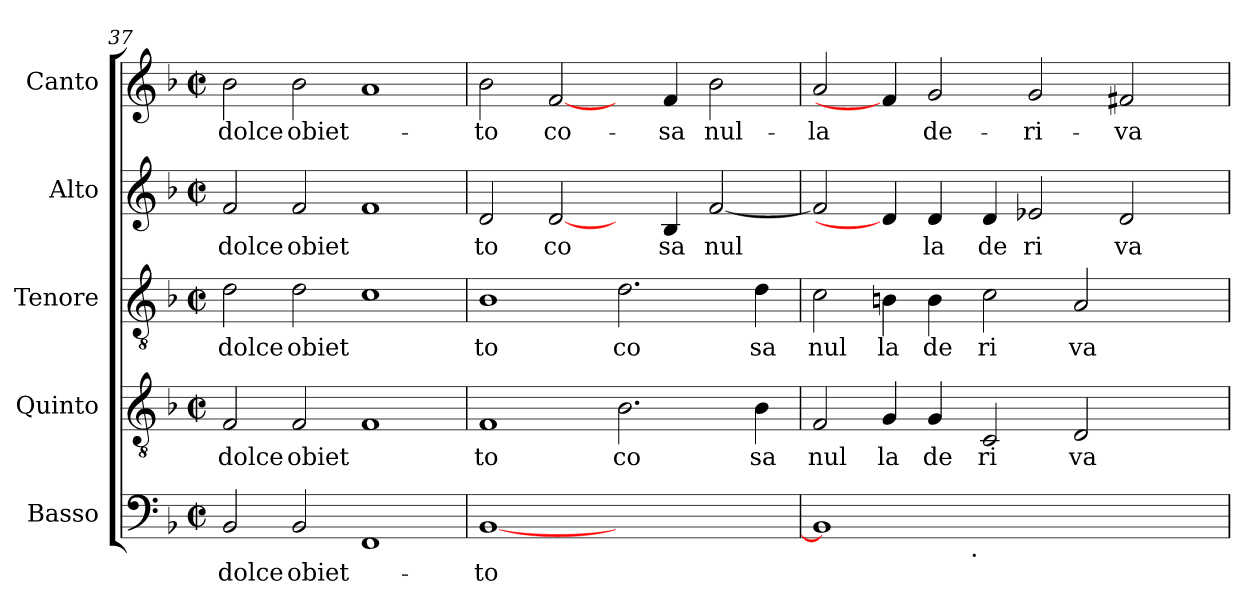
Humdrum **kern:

**kern	**text	**kern	**text	**kern	**text	**kern	**text	**kern	**text
*part5	*part5	*part4	*part4	*part3	*part3	*part2	*part2	*part1	*part1
*staff5	*staff5	*staff4	*staff4	*staff3	*staff3	*staff2	*staff2	*staff1	*staff1
*I"Basso	*	*I"Quinto	*	*I"Tenore	*	*I"Alto	*	*I"Canto	*
*clefF4	*	*clefGv2	*	*clefGv2	*	*clefG2	*	*clefG2	*
*k[b-]	*	*k[b-]	*	*k[b-]	*	*k[b-]	*	*k[b-]	*
*F:	*	*F:	*	*F:	*	*F:	*	*F:	*
*M2/2	*	*M2/2	*	*M2/2	*	*M2/2	*	*M2/2	*
*met(c|)	*	*met(c|)	*	*met(c|)	*	*met(c|)	*	*met(c|)	*
=37	=37	=37	=37	=37	=37	=37	=37	=37	=37
!	!LO:LY:b:cj	!	!LO:LY:b:cj	!	!LO:LY:b:cj	!	!LO:LY:b:cj	!	!LO:LY:b:cj
2BB-/	dolce	2F/	dolce	2d\	dolce	2f/	dolce	2b-\	dolce
!	!LO:LY:b	!	!LO:LY:b	!	!LO:LY:b	!	!LO:LY:b	!	!LO:LY:b
2BB-/	obiet-	2F/	obiet	2d\	obiet	2f/	obiet	2b-\	obiet-
1FF	.	1F	.	1c	.	1f	.	1a	.
=38	=38	=38	=38	=38	=38	=38	=38	=38	=38
!	!LO:LY:b:cj	!	!LO:LY:b:cj	!	!LO:LY:b:cj	!	!LO:LY:b:cj	!	!LO:LY:b:cj
[1BB-	-to	1F	to	1B-	to	2d/	to	2b-\	-to
!	!	!	!	!	!	!	!LO:LY:b:cj	!	!LO:LY:b:cj
.	.	.	.	.	.	[2d/	co	[2f/	co-
!	!	!	!LO:LY:b:cj	!	!LO:LY:b:cj	!	!	!	!
1ryy	.	2.B-\	co	2.d\	co	4ryy	.	4ryy	.
!	!	!	!	!	!	!	!LO:LY:b:cj	!	!LO:LY:b:cj
.	.	.	.	.	.	4B-/	sa	4f/	-sa
!	!	!	!	!	!	!	!LO:LY:b	!	!LO:LY:b:cj
.	.	.	.	.	.	[<2f/	nul	2b-\	nul-
!	!	!	!LO:LY:b:cj	!	!LO:LY:b:cj	!	!	!	!
.	.	4B-\	sa	4d\	sa	.	.	.	.
=39	=39	=39	=39	=39	=39	=39	=39	=39	=39
!	!	!	!LO:LY:b:cj	!	!LO:LY:b:cj	!	!	!	!LO:LY:b:cj
*^	*	*	*	*	*	*	*	*	*
1BB-]	2ryy	.	2F/	nul	2c\	nul	2f/]	.	2a/	-la
!	!	!	!	!LO:LY:b:cj	!	!LO:LY:b:cj	!	!	!	!
.	4...ryy	.	4G/	la	4Bn\	la	4d/]	.	4f/]	.
!	!	!	!	!LO:LY:b:cj	!	!LO:LY:b:cj	!	!LO:LY:b:cj	!	!LO:LY:b:cj
.	.	.	4G/	de	4B\	de	4d/	la	2g/	de-
!	!LO:TX:b:t=.	!	!	!	!	!	!	!	!	!
.	1ryy	.	.	.	.	.	.	.	.	.
!	!	!	!	!LO:LY:b:cj	!	!LO:LY:b:cj	!	!LO:LY:b:cj	!	!
1ryy	.	.	2C/	ri	2c\	ri	4d/	de	.	.
!	!	!	!	!	!	!	!	!LO:LY:b:cj	!	!LO:LY:b:cj
.	.	.	.	.	.	.	2e-X/	ri	2g/	-ri-
!	!	!	!	!LO:LY:b:cj	!	!LO:LY:b:cj	!	!	!	!
.	.	.	2D/	va	2A/	va	.	.	.	.
!	!	!	!	!	!	!	!	!LO:LY:b:cj	!	!LO:LY:b:cj
.	.	.	.	.	.	.	2d/	va	2f#X/	-va
.	4ryy	.	.	.	.	.	.	.	.	.
4ryy	.	.	4ryy	.	4ryy	.	.	.	.	.
.	32ryy	.	.	.	.	.	.	.	.	.
*v	*v	*	*	*	*	*	*	*	*	*
=	=	=	=	=	=	=	=	=	=
*-	*-	*-	*-	*-	*-	*-	*-	*-	*-
